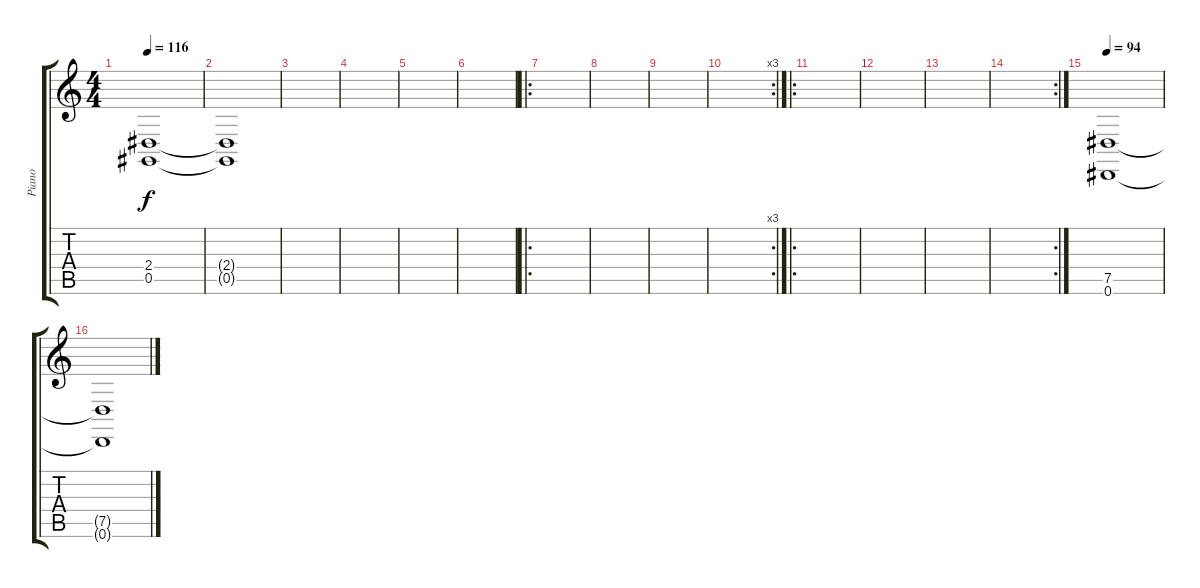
\track ("Piano" "Piano") {instrument brightacousticpiano}
\staff {score tabs}
\tuning (Eb4 Bb3 Gb3 Db3 Ab2 Eb2) {hide}
\ts (4 4)
\tempo 116
\clef g2
\ks c
(2.4 0.5).1{dy f} |
(2.4{t} 0.5{t}).1 |
|
|
|
|
\ro
|
|
|
\rc 3
|
\ro
|
|
|
\rc 2
|
\tempo 94
(7.5 0.6).1 |
(7.5{t} 0.6{t}).1
